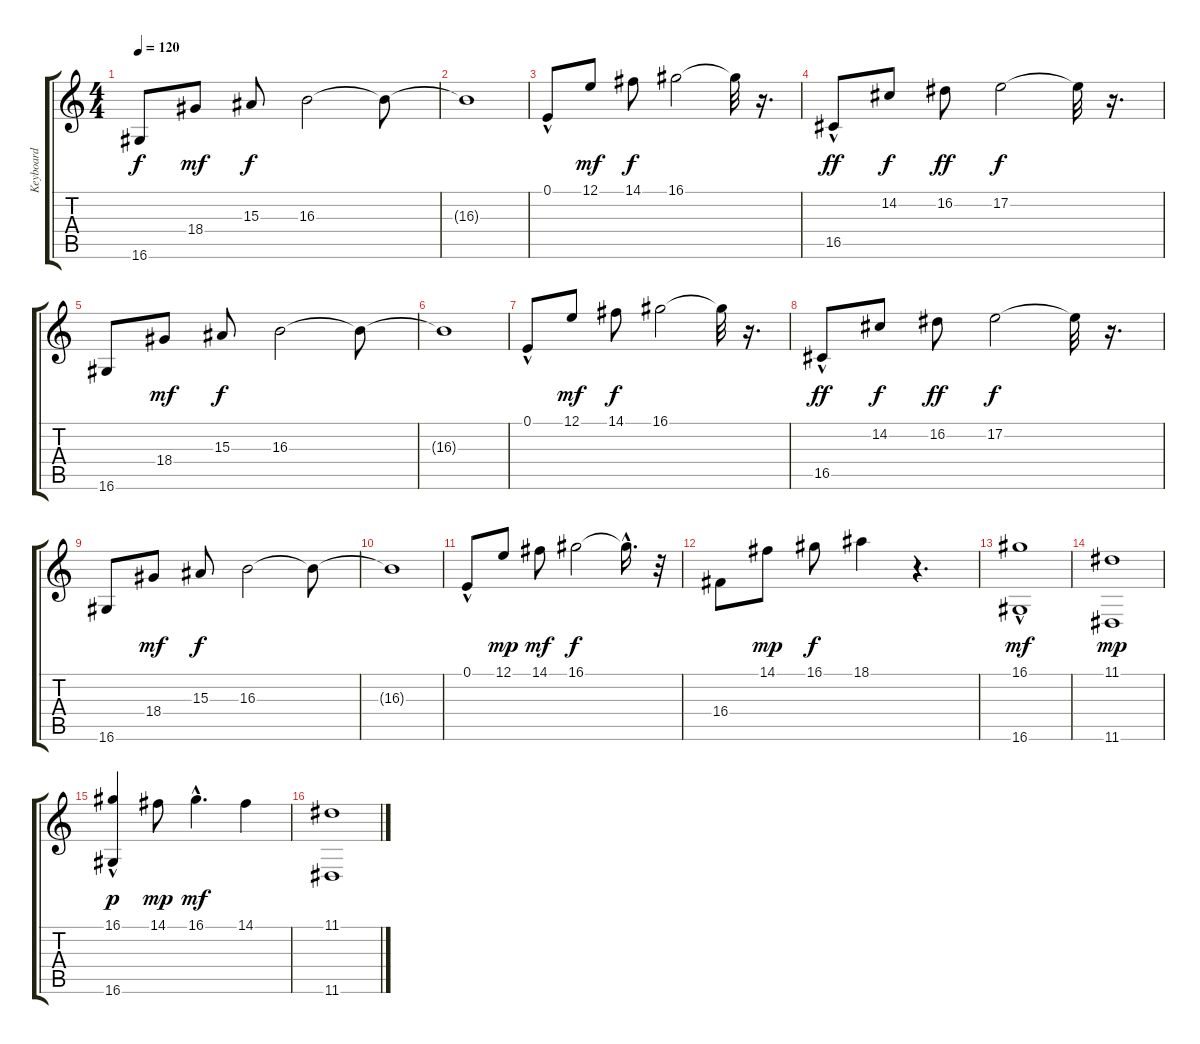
\track ("Keyboard" "Keyboard") {instrument acousticgrandpiano}
\staff {score tabs}
\tuning (E4 B3 G3 D3 A2 E2) {hide}
\ts (4 4)
\tempo 120
\clef g2
\ks c
16.6.8{dy f} 18.4.8{dy mf} 15.3.8{dy f} 16.3.2 16.3{t}.8 |
16.3{t}.1 |
0.1{hac}.8 12.1.8{dy mf} 14.1.8{dy f} 16.1.2 16.1{t}.32 r.16{d} |
16.5{hac}.8{dy ff} 14.2.8{dy f} 16.2.8{dy ff} 17.2.2{dy f} 17.2{t}.32 r.16{d} |
16.6.8 18.4.8{dy mf} 15.3.8{dy f} 16.3.2 16.3{t}.8 |
16.3{t}.1 |
0.1{hac}.8 12.1.8{dy mf} 14.1.8{dy f} 16.1.2 16.1{t}.32 r.16{d} |
16.5{hac}.8{dy ff} 14.2.8{dy f} 16.2.8{dy ff} 17.2.2{dy f} 17.2{t}.32 r.16{d} |
16.6.8 18.4.8{dy mf} 15.3.8{dy f} 16.3.2 16.3{t}.8 |
16.3{t}.1 |
0.1{hac}.8 12.1.8{dy mp} 14.1.8{dy mf} 16.1.2{dy f} 16.1{hac t}.16{d} r.32 |
16.4.8 14.1.8{dy mp} 16.1.8{dy f} 18.1.4 r.4{d} |
(16.1 16.6{hac}).1{dy mf} |
(11.1 11.6).1{dy mp} |
(16.1 16.6{hac}).4{dy p} 14.1.8{dy mp} 16.1{hac}.4{d dy mf} 14.1.4 |
(11.1 11.6).1
